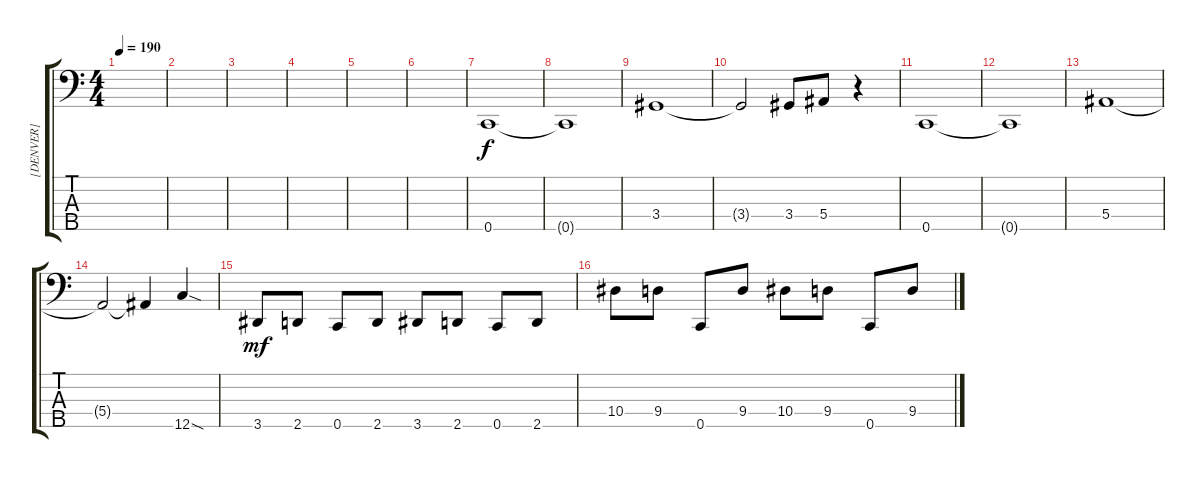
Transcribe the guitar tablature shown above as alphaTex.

\track ("[DENVER]" "[DENVER]") {instrument electricbassfinger}
\staff {score tabs}
\tuning (G2 Eb2 Bb1 F1 C1) {hide}
\ts (4 4)
\tempo 190
\clef f4
\ks c
|
|
|
|
|
|
0.5.1{dy f volume 16} |
0.5{t}.1 |
3.4.1 |
3.4{t}.2 3.4.8 5.4.8 r.4 |
0.5.1 |
0.5{t}.1 |
5.4.1 |
5.4{t}.2 5.4{t}.4 12.5{sod}.4 |
3.5.8{dy mf volume 12} 2.5.8 0.5.8 2.5.8 3.5.8 2.5.8 0.5.8 2.5.8 |
10.4.8 9.4.8 0.5.8 9.4.8 10.4.8 9.4.8 0.5.8 9.4.8
